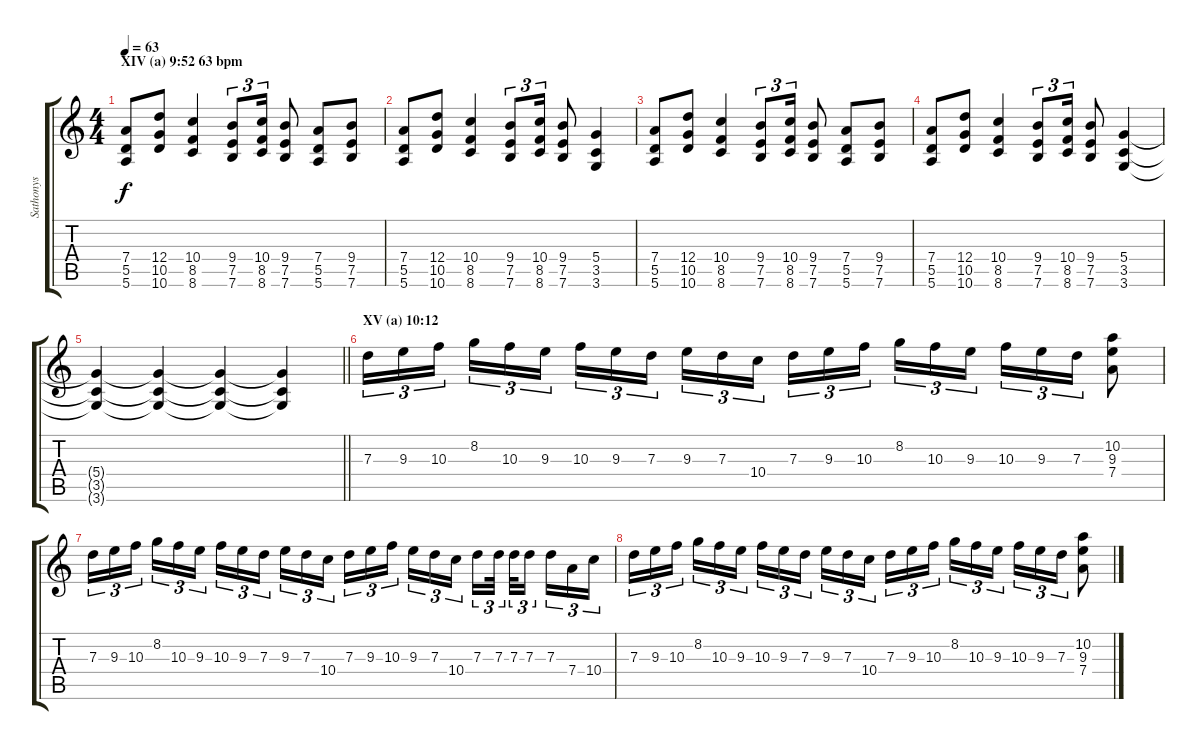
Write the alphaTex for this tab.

\track ("Sathonys" "Sathonys") {instrument distortionguitar}
\staff {score tabs}
\tuning (E4 B3 G3 D3 A2 E2) {hide}
\ts (4 4)
\section ("" "XIV (a) 9:52 63 bpm")
\tempo 63
\clef g2
\ks c
(7.4 5.5 5.6).8{dy f} (12.4 10.5 10.6).8 (10.4 8.5 8.6).4 (9.4 7.5 7.6).8{tu (3 2)} (10.4 8.5 8.6).16{tu (3 2)} (9.4 7.5 7.6).8 (7.4 5.5 5.6).8 (9.4 7.5 7.6).8 |
(7.4 5.5 5.6).8 (12.4 10.5 10.6).8 (10.4 8.5 8.6).4 (9.4 7.5 7.6).8{tu (3 2)} (10.4 8.5 8.6).16{tu (3 2)} (9.4 7.5 7.6).8 (5.4 3.5 3.6).4 |
(7.4 5.5 5.6).8 (12.4 10.5 10.6).8 (10.4 8.5 8.6).4 (9.4 7.5 7.6).8{tu (3 2)} (10.4 8.5 8.6).16{tu (3 2)} (9.4 7.5 7.6).8 (7.4 5.5 5.6).8 (9.4 7.5 7.6).8 |
(7.4 5.5 5.6).8 (12.4 10.5 10.6).8 (10.4 8.5 8.6).4 (9.4 7.5 7.6).8{tu (3 2)} (10.4 8.5 8.6).16{tu (3 2)} (9.4 7.5 7.6).8 (5.4 3.5 3.6).4 |
\barLineRight lightlight
(5.4{t} 3.5{t} 3.6{t}).4 (5.4{t} 3.5{t} 3.6{t}).4 (5.4{t} 3.5{t} 3.6{t}).4 (5.4{t} 3.5{t} 3.6{t}).4 |
\section ("" "XV (a) 10:12")
7.3.16{tu (3 2)} 9.3.16{tu (3 2)} 10.3.16{tu (3 2) beam splitsecondary} 8.2.16{tu (3 2)} 10.3.16{tu (3 2)} 9.3.16{tu (3 2)} 10.3.16{tu (3 2)} 9.3.16{tu (3 2)} 7.3.16{tu (3 2) beam splitsecondary} 9.3.16{tu (3 2)} 7.3.16{tu (3 2)} 10.4.16{tu (3 2)} 7.3.16{tu (3 2)} 9.3.16{tu (3 2)} 10.3.16{tu (3 2) beam splitsecondary} 8.2.16{tu (3 2)} 10.3.16{tu (3 2)} 9.3.16{tu (3 2)} 10.3.16{tu (3 2)} 9.3.16{tu (3 2)} 7.3.16{tu (3 2)} (10.2 9.3 7.4).8 |
7.3.16{tu (3 2)} 9.3.16{tu (3 2)} 10.3.16{tu (3 2) beam splitsecondary} 8.2.16{tu (3 2)} 10.3.16{tu (3 2)} 9.3.16{tu (3 2)} 10.3.16{tu (3 2)} 9.3.16{tu (3 2)} 7.3.16{tu (3 2) beam splitsecondary} 9.3.16{tu (3 2)} 7.3.16{tu (3 2)} 10.4.16{tu (3 2)} 7.3.16{tu (3 2)} 9.3.16{tu (3 2)} 10.3.16{tu (3 2) beam splitsecondary} 9.3.16{tu (3 2)} 7.3.16{tu (3 2)} 10.4.16{tu (3 2)} 7.3.16{tu (3 2)} 7.3.32{tu (3 2) beam splitsecondary} 7.3.32{tu (3 2)} 7.3.16{tu (3 2) beam splitsecondary} 7.3.16{tu (3 2)} 7.4.16{tu (3 2)} 10.4.16{tu (3 2)} |
7.3.16{tu (3 2)} 9.3.16{tu (3 2)} 10.3.16{tu (3 2) beam splitsecondary} 8.2.16{tu (3 2)} 10.3.16{tu (3 2)} 9.3.16{tu (3 2)} 10.3.16{tu (3 2)} 9.3.16{tu (3 2)} 7.3.16{tu (3 2) beam splitsecondary} 9.3.16{tu (3 2)} 7.3.16{tu (3 2)} 10.4.16{tu (3 2)} 7.3.16{tu (3 2)} 9.3.16{tu (3 2)} 10.3.16{tu (3 2) beam splitsecondary} 8.2.16{tu (3 2)} 10.3.16{tu (3 2)} 9.3.16{tu (3 2)} 10.3.16{tu (3 2)} 9.3.16{tu (3 2)} 7.3.16{tu (3 2)} (10.2 9.3 7.4).8
